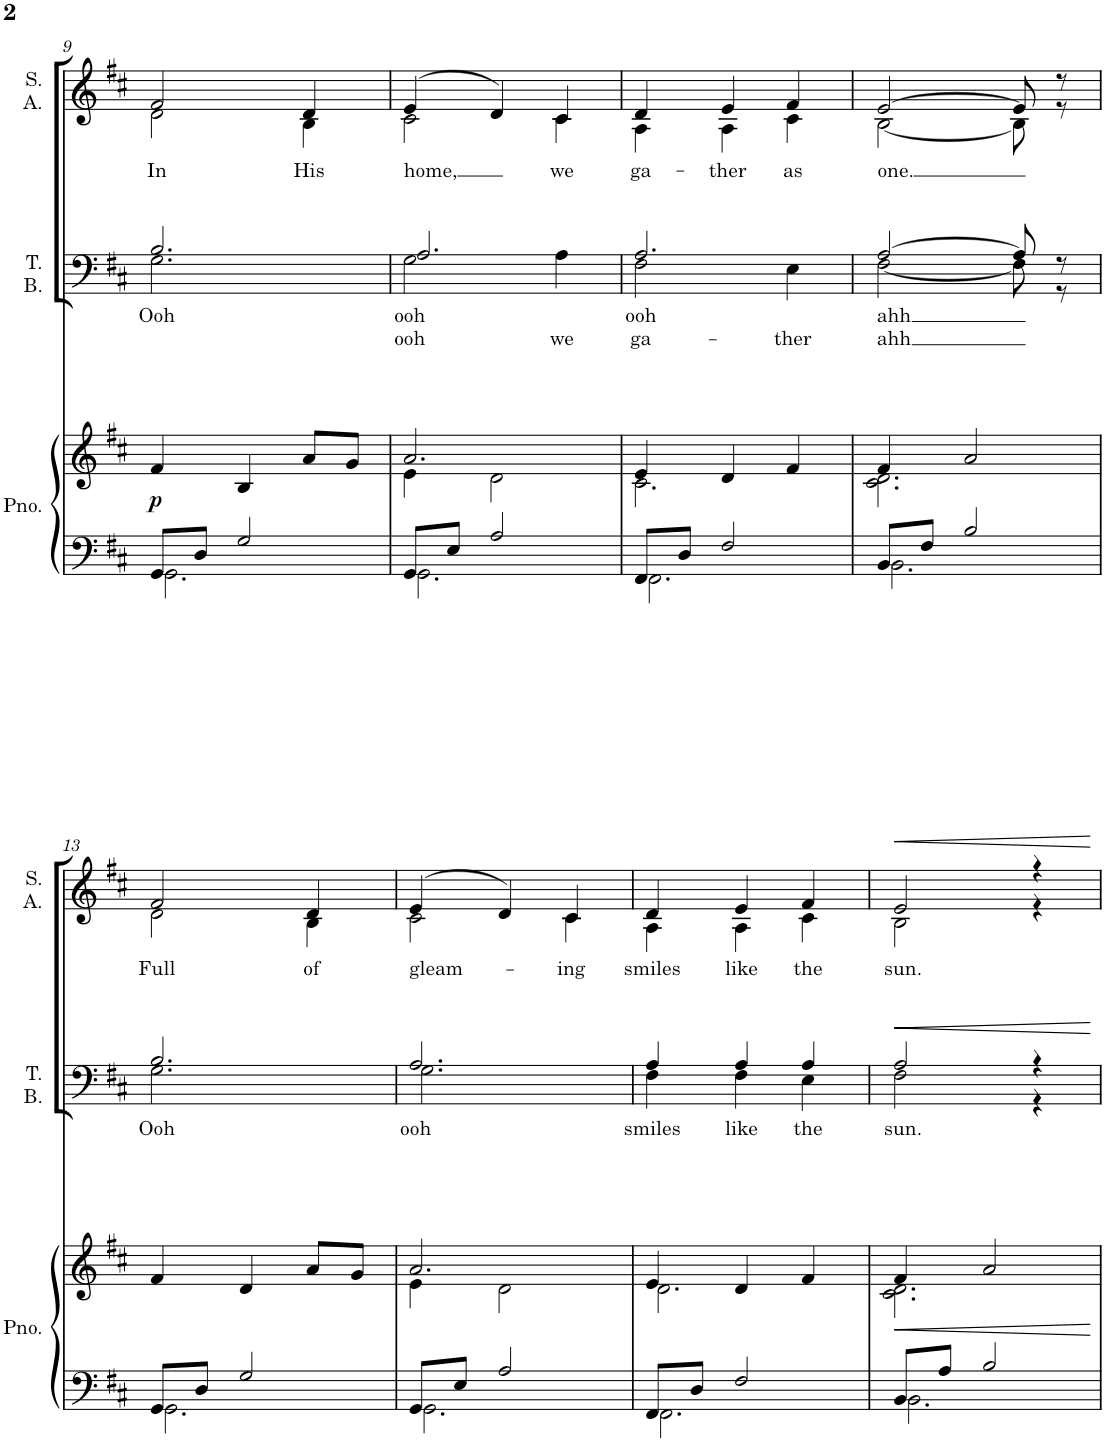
**kern	**kern	**dynam	**kern	**text	**text	**dynam	**kern	**text	**dynam
*part3	*part3	*part3	*part2	*part2	*part2	*part2	*part1	*part1	*part1
*staff4	*staff3	*staff3/4	*staff2	*staff2	*staff2	*staff2	*staff1	*staff1	*staff1
*I"Piano	*	*	*I"Tenor Bass	*	*	*	*I"Soprano Alto	*	*
*I'Pno.	*	*	*I'T. B.	*	*	*	*I'S. A.	*	*
!!LO:PB:g=z
*clefF4	*clefG2	*	*clefF4	*	*	*	*clefG2	*	*
*k[f#c#]	*k[f#c#]	*	*k[f#c#]	*	*	*	*k[f#c#]	*	*
*M3/4	*M3/4	*	*M3/4	*	*	*	*M3/4	*	*
=9	=9	=9	=9	=9	=9	=9	=9	=9	=9
*^	*	*	*	*	*	*	*	*	*
!	!	!	!LO:DY:b	!	!LO:LY:b	!	!	!	!LO:LY:b	!
*	*	*	*	*^	*	*	*	*^	*	*
8GG/L	2.GG\	4f#/	p	2.B/	2.G\	Ooh	.	.	2f#/	2d\	In	.
8D/J	.	.	.	.	.	.	.	.	.	.	.	.
2G/	.	4B/	.	.	.	.	.	.	.	.	.	.
!	!	!	!	!	!	!	!	!	!	!	!LO:LY:b	!
.	.	8a/L	.	.	.	.	.	.	4d/	4B\	His	.
.	.	8g/J	.	.	.	.	.	.	.	.	.	.
=10	=10	=10	=10	=10	=10	=10	=10	=10	=10	=10	=10	=10
*	*	*^	*	*	*	*	*	*	*	*	*	*
!	!	!	!	!	!	!	!LO:LY:b	!	!	!	!	!	!
!	!	!	!	!	!	!	!	!LO:LY:b	!	!	!	!LO:LY:b	!
8GG/L	2.GG\	2.a/	4e\	.	2.A/	2G\	.	ooh	.	(4e/	2c#\	home,	.
8E/J	.	.	.	.	.	.	.	.	.	.	.	.	.
2A/	.	.	2d\	.	.	.	.	.	.	4d/)	.	.	.
!	!	!	!	!	!	!	!	!LO:LY:b	!	!	!	!LO:LY:b	!
.	.	.	.	.	.	4A\	.	we	.	4c#/	4c#\	we	.
=11	=11	=11	=11	=11	=11	=11	=11	=11	=11	=11	=11	=11	=11
!	!	!	!	!	!	!	!LO:LY:b	!	!	!	!	!	!
!	!	!	!	!	!	!	!	!LO:LY:b	!	!	!	!LO:LY:b	!
8FF#/L	2.FF#\	4e/	2.c#\	.	2.A/	2F#\	.	ga-	.	4d/	4A\	ga-	.
8D/J	.	.	.	.	.	.	.	.	.	.	.	.	.
!	!	!	!	!	!	!	!	!	!	!	!	!LO:LY:b	!
2F#/	.	4d/	.	.	.	.	.	.	.	4e/	4A\	-ther	.
!	!	!	!	!	!	!	!	!LO:LY:b	!	!	!	!LO:LY:b	!
.	.	4f#/	.	.	.	4E\	.	-ther	.	4f#/	4c#\	as	.
=12	=12	=12	=12	=12	=12	=12	=12	=12	=12	=12	=12	=12	=12
!	!	!	!	!	!	!	!LO:LY:b	!	!	!	!	!	!
!	!	!	!	!	!	!	!	!LO:LY:b	!	!	!	!LO:LY:b	!
8BB/L	2.BB\	4f#/	2.c#\ 2.d\	.	[2A/	[2F#\	.	ahh	.	[2e/	[2B\	one.	.
8F#/J	.	.	.	.	.	.	.	.	.	.	.	.	.
2B/	.	2a/	.	.	.	.	.	.	.	.	.	.	.
.	.	.	.	.	8A/]	8F#\]	.	.	.	8e/]	8B\]	.	.
.	.	.	.	.	8r	8r	.	.	.	8r	8r	.	.
*	*	*v	*v	*	*	*	*	*	*	*	*	*	*
!!LO:LB:g=z	!!
=13	=13	=13	=13	=13	=13	=13	=13	=13	=13	=13	=13	=13
!	!	!	!	!	!	!LO:LY:b	!	!	!	!	!LO:LY:b	!
8GG/L	2.GG\	4f#/	.	2.B/	2.G\	Ooh	.	.	2f#/	2d\	Full	.
8D/J	.	.	.	.	.	.	.	.	.	.	.	.
2G/	.	4d/	.	.	.	.	.	.	.	.	.	.
!	!	!	!	!	!	!	!	!	!	!	!LO:LY:b	!
.	.	8a/L	.	.	.	.	.	.	4d/	4B\	of	.
.	.	8g/J	.	.	.	.	.	.	.	.	.	.
=14	=14	=14	=14	=14	=14	=14	=14	=14	=14	=14	=14	=14
*	*	*^	*	*	*	*	*	*	*	*	*	*
!	!	!	!	!	!	!	!LO:LY:b	!	!	!	!	!LO:LY:b	!
8GG/L	2.GG\	2.a/	4e\	.	2.A/	2.G\	ooh	.	.	(4e/	2c#\	gleam-	.
8E/J	.	.	.	.	.	.	.	.	.	.	.	.	.
2A/	.	.	2d\	.	.	.	.	.	.	4d/)	.	.	.
!	!	!	!	!	!	!	!	!	!	!	!	!LO:LY:b	!
.	.	.	.	.	.	.	.	.	.	4c#/	4c#\	-ing	.
=15	=15	=15	=15	=15	=15	=15	=15	=15	=15	=15	=15	=15	=15
!	!	!	!	!	!	!	!LO:LY:b	!	!	!	!	!LO:LY:b	!
8FF#/L	2.FF#\	4e/	2.d\	.	4A/	4F#\	smiles	.	.	4d/	4A\	smiles	.
8D/J	.	.	.	.	.	.	.	.	.	.	.	.	.
!	!	!	!	!	!	!	!LO:LY:b	!	!	!	!	!LO:LY:b	!
2F#/	.	4d/	.	.	4A/	4F#\	like	.	.	4e/	4A\	like	.
!	!	!	!	!	!	!	!LO:LY:b	!	!	!	!	!LO:LY:b	!
.	.	4f#/	.	.	4A/	4E\	the	.	.	4f#/	4c#\	the	.
=16	=16	=16	=16	=16	=16	=16	=16	=16	=16	=16	=16	=16	=16
!	!	!	!	!LO:HP:b	!	!	!LO:LY:b	!	!LO:HP:b	!	!	!LO:LY:b	!LO:HP:b
8BB/L	2.BB\	4f#/	2.c#\ 2.d\	<	2A/	2F#\	sun.	.	<	2e/	2B\	sun.	<
8A/J	.	.	.	.	.	.	.	.	.	.	.	.	.
2B/	.	2a/	.	.	.	.	.	.	.	.	.	.	.
.	.	.	.	.	4r	4r	.	.	.	4r	4r	.	.
*v	*v	*	*	*	*v	*v	*	*	*	*v	*v	*	*
*	*v	*v	*	*	*	*	*	*	*	*
.	.	[	.	.	.	[	.	.	[
=	=	=	=	=	=	=	=	=	=
*-	*-	*-	*-	*-	*-	*-	*-	*-	*-
